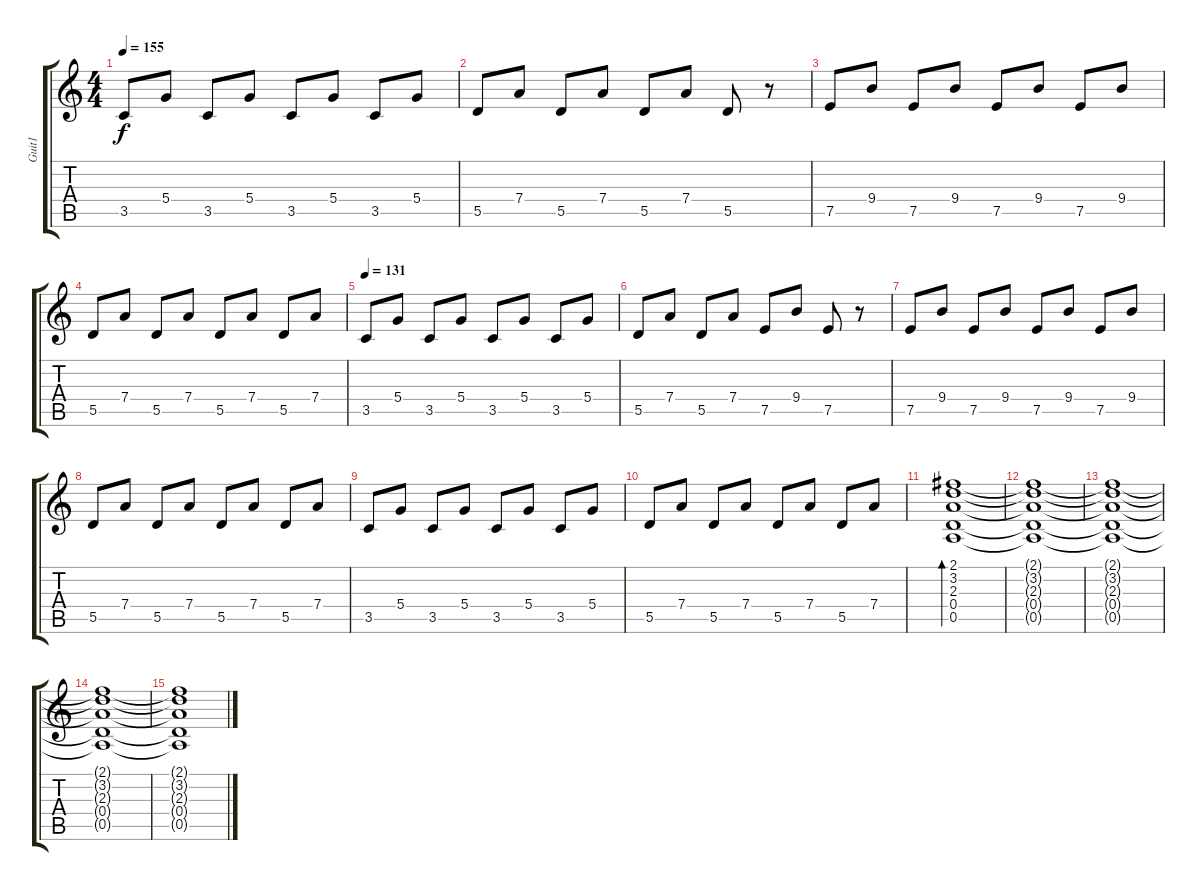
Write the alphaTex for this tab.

\track ("Guit1" "Guit1") {instrument acousticguitarnylon}
\staff {score tabs}
\tuning (E4 B3 G3 D3 A2 E2) {hide}
\ts (4 4)
\tempo 155
\clef g2
\ks c
3.5.8{dy f} 5.4.8 3.5.8 5.4.8 3.5.8 5.4.8 3.5.8 5.4.8 |
5.5.8 7.4.8 5.5.8 7.4.8 5.5.8 7.4.8 5.5.8 r.8 |
7.5.8 9.4.8 7.5.8 9.4.8 7.5.8 9.4.8 7.5.8 9.4.8 |
5.5.8 7.4.8 5.5.8 7.4.8 5.5.8 7.4.8 5.5.8 7.4.8 |
\tempo 131
3.5.8 5.4.8 3.5.8 5.4.8 3.5.8 5.4.8 3.5.8 5.4.8 |
5.5.8 7.4.8 5.5.8 7.4.8 7.5.8 9.4.8 7.5.8 r.8 |
7.5.8 9.4.8 7.5.8 9.4.8 7.5.8 9.4.8 7.5.8 9.4.8 |
5.5.8 7.4.8 5.5.8 7.4.8 5.5.8 7.4.8 5.5.8 7.4.8 |
3.5.8 5.4.8 3.5.8 5.4.8 3.5.8 5.4.8 3.5.8 5.4.8 |
5.5.8 7.4.8 5.5.8 7.4.8 5.5.8 7.4.8 5.5.8 7.4.8 |
(2.1 3.2 2.3 0.4 0.5).1{bd 480} |
(2.1{t} 3.2{t} 2.3{t} 0.4{t} 0.5{t}).1 |
(2.1{t} 3.2{t} 2.3{t} 0.4{t} 0.5{t}).1 |
(2.1{t} 3.2{t} 2.3{t} 0.4{t} 0.5{t}).1 |
(2.1{t} 3.2{t} 2.3{t} 0.4{t} 0.5{t}).1
